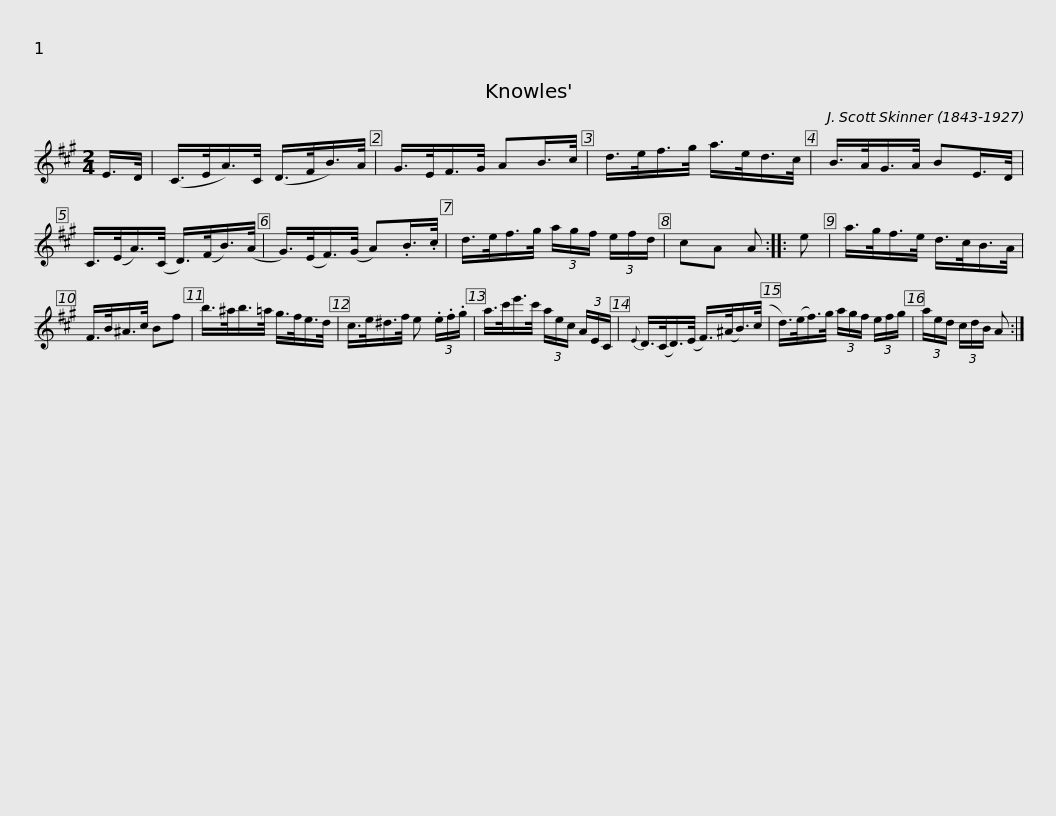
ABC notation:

X:1
L:1/8
M:2/4
I:linebreak $
K:A
V:1 treble
V:1
 E/>D/ | (C/>E/A/>)C/ (D/>F/B/>)A/ | G/>E/F/>G/ AB/>c/ | d/>e/f/>g/ a/>e/d/>c/ | B/>A/G/>A/ BE/>D/ |$ %5
 C/>(E/A/>)(C/ D/>)(F/B/>)(A/ | G/>)(E/F/>)(G/ A).B/>.c/ | d/>e/f/>g/ (3a/g/f/ (3e/f/d/ | cA A :: e | %10
 a/>g/f/>e/ d/>c/B/>A/ |$ F/>B/^A/>c/ Bf | b/>^a/b/>=a/ g/>f/e/>d/ | c/>e/^d/>f/ e (3.e/.f/.g/ | a/>c'/e'/>c'/ (3a/e/c/ (3A/E/C/ |$ %15
{E} D/>(C/D/>)(E/ F/>)(^A/B/>)(c/ | d/>)(e/f/>)g/ (3a/g/f/ (3e/f/g/ | (3a/e/d/ (3c/d/B/ A :| %18
